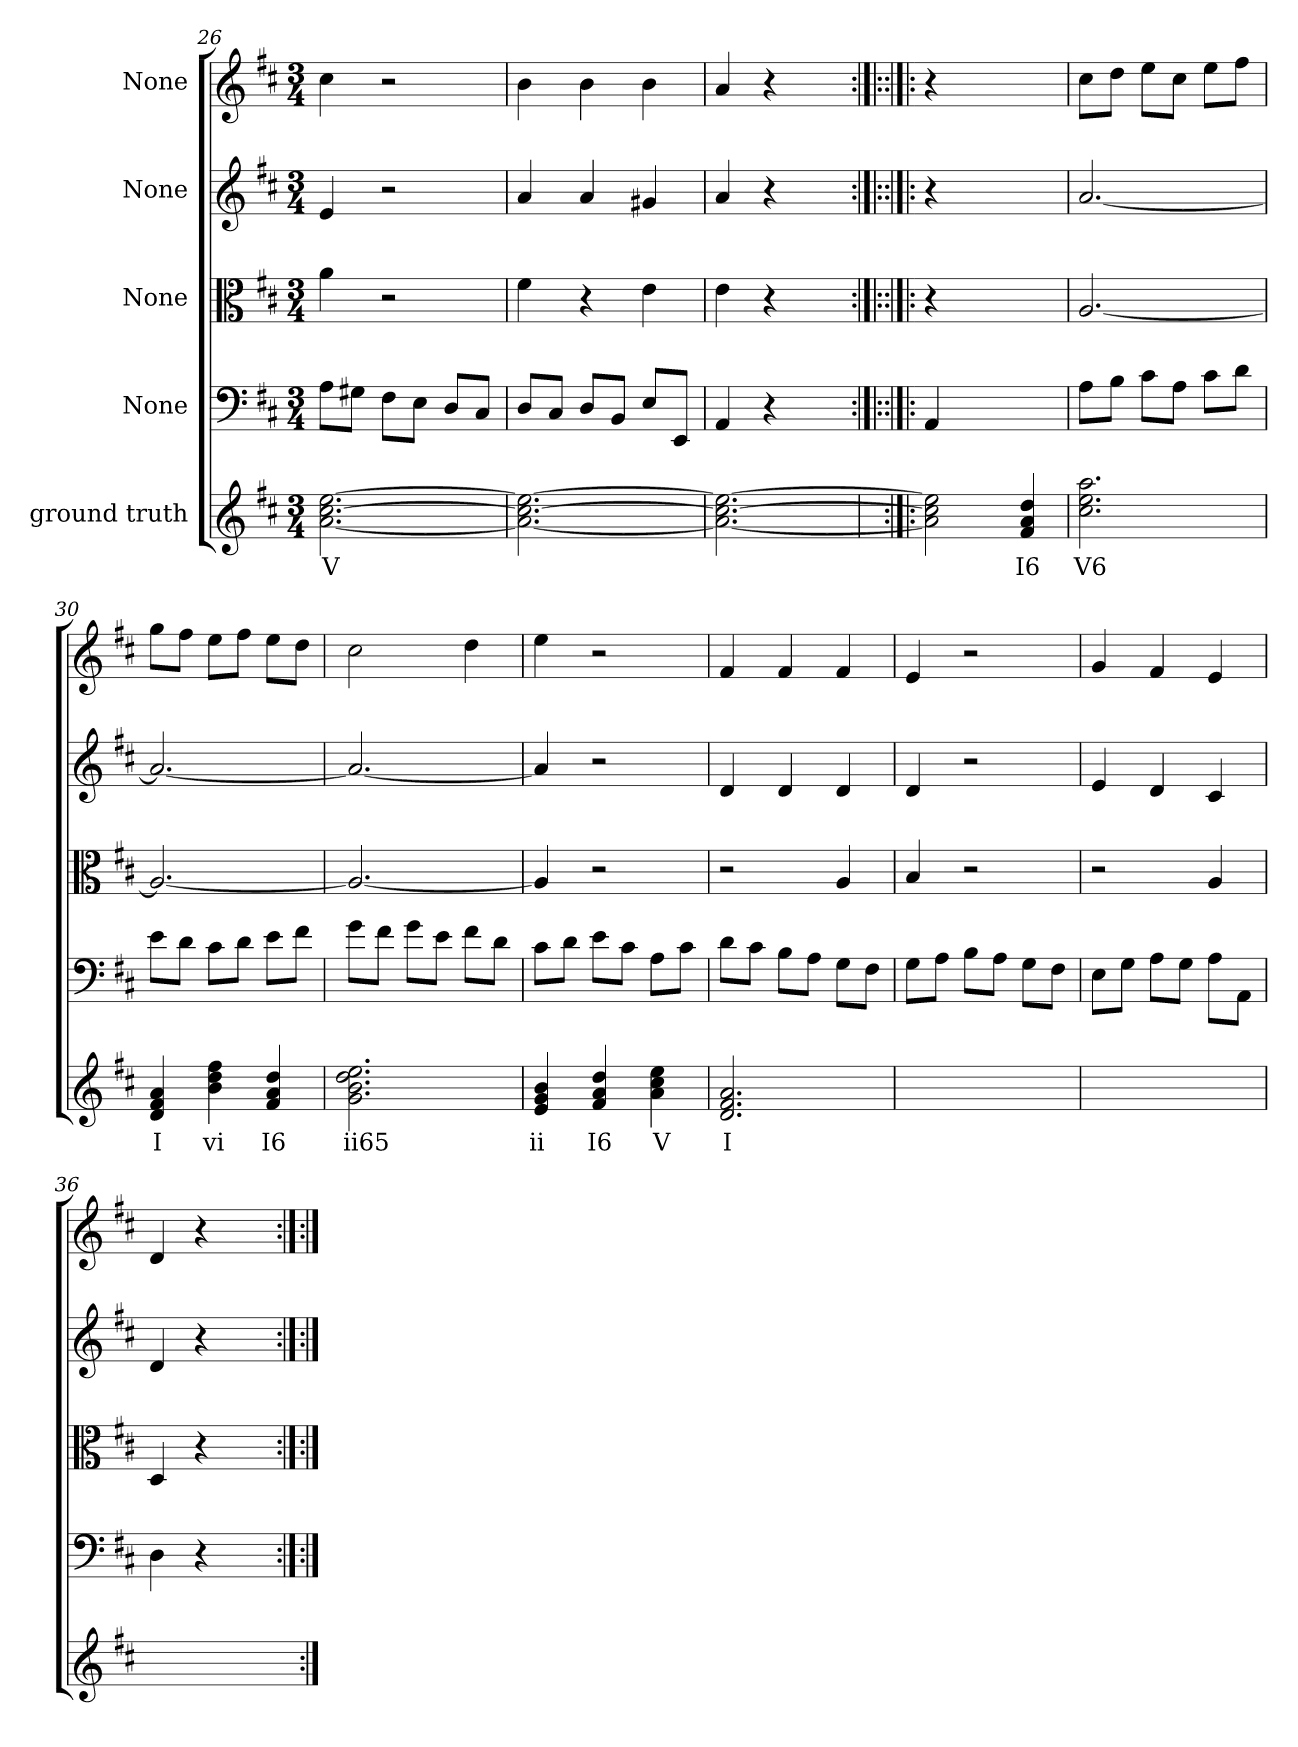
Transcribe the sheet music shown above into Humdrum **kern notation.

**kern	**text	**kern	**kern	**kern	**kern
*part5	*part5	*part4	*part3	*part2	*part1
*staff5	*staff5	*staff4	*staff3	*staff2	*staff1
*I"ground truth	*	*I"None	*I"None	*I"None	*I"None
*	*	*clefF4	*clefC3	*clefG2	*clefG2
*k[f#c#]	*	*k[f#c#]	*k[f#c#]	*k[f#c#]	*k[f#c#]
*M3/4	*	*M3/4	*M3/4	*M3/4	*M3/4
=26	=26	=26	=26	=26	=26
[2.a [2.cc# [2.ee	V	8A\L	4a\	4e/	4cc#\
.	.	8G#X\J	.	.	.
.	.	8F#\L	2r	2r	2r
.	.	8E\J	.	.	.
.	.	8D/L	.	.	.
.	.	8C#/J	.	.	.
=27	=27	=27	=27	=27	=27
2.a_ 2.cc#_ 2.ee_	.	8D/L	4f#\	4a/	4b\
.	.	8C#/J	.	.	.
.	.	8D/L	4r	4a/	4b\
.	.	8BB/J	.	.	.
.	.	8E/L	4e\	4g#X/	4b\
.	.	8EE/J	.	.	.
=28	=28	=28	=28	=28	=28
2.a_ 2.cc#_ 2.ee_	.	4AA/	4e\	4a/	4a/
.	.	4r	4r	4r	4r
.	.	4ryy	4ryy	4ryy	4ryy
=28X283	=28X283:|!|:	=28X283:|!|:	=28X283:|!|:	=28X283:|!|:	=28X283:|!|:
2a] 2cc#] 2ee]	.	4AA/	4r	4r	4r
.	.	2ryy	2ryy	2ryy	2ryy
4f# 4a 4dd	I6	.	.	.	.
=29	=29	=29	=29	=29	=29
2.cc# 2.ee 2.aa	V6	8A\L	[2.A/	[2.a/	8cc#\L
.	.	8B\J	.	.	8dd\J
.	.	8c#\L	.	.	8ee\L
.	.	8A\J	.	.	8cc#\J
.	.	8c#\L	.	.	8ee\L
.	.	8d\J	.	.	8ff#\J
!!LO:LB:g=z
=30	=30	=30	=30	=30	=30
4d 4f# 4a	I	8e\L	2.A/_	2.a/_	8gg\L
.	.	8d\J	.	.	8ff#\J
4b 4dd 4ff#	vi	8c#\L	.	.	8ee\L
.	.	8d\J	.	.	8ff#\J
4f# 4a 4dd	I6	8e\L	.	.	8ee\L
.	.	8f#\J	.	.	8dd\J
=31	=31	=31	=31	=31	=31
2.g 2.b 2.dd 2.ee	ii65	8g\L	2.A/_	2.a/_	2cc#\
.	.	8f#\J	.	.	.
.	.	8g\L	.	.	.
.	.	8e\J	.	.	.
.	.	8f#\L	.	.	4dd\
.	.	8d\J	.	.	.
=32	=32	=32	=32	=32	=32
4e 4g 4b	ii	8c#\L	4A/]	4a/]	4ee\
.	.	8d\J	.	.	.
4f# 4a 4dd	I6	8e\L	2r	2r	2r
.	.	8c#\J	.	.	.
4a 4cc# 4ee	V	8A\L	.	.	.
.	.	8c#\J	.	.	.
=33	=33	=33	=33	=33	=33
2.d 2.f# 2.a	I	8d\L	2r	4d/	4f#/
.	.	8c#\J	.	.	.
.	.	8B\L	.	4d/	4f#/
.	.	8A\J	.	.	.
.	.	8G\L	4A/	4d/	4f#/
.	.	8F#\J	.	.	.
=34	=34	=34	=34	=34	=34
2.ryy	.	8G\L	4B/	4d/	4e/
.	.	8A\J	.	.	.
.	.	8B\L	2r	2r	2r
.	.	8A\J	.	.	.
.	.	8G\L	.	.	.
.	.	8F#\J	.	.	.
=35	=35	=35	=35	=35	=35
2.ryy	.	8E\L	2r	4e/	4g/
.	.	8G\J	.	.	.
.	.	8A\L	.	4d/	4f#/
.	.	8G\J	.	.	.
.	.	8A\L	4A/	4c#/	4e/
.	.	8AA\J	.	.	.
!!LO:LB:g=z
=36	=36	=36	=36	=36	=36
2.ryy	.	4D\	4D/	4d/	4d/
.	.	4r	4r	4r	4r
.	.	4ryy	4ryy	4ryy	4ryy
=	=:|!	=:|!	=:|!	=:|!	=:|!
*-	*-	*-	*-	*-	*-
